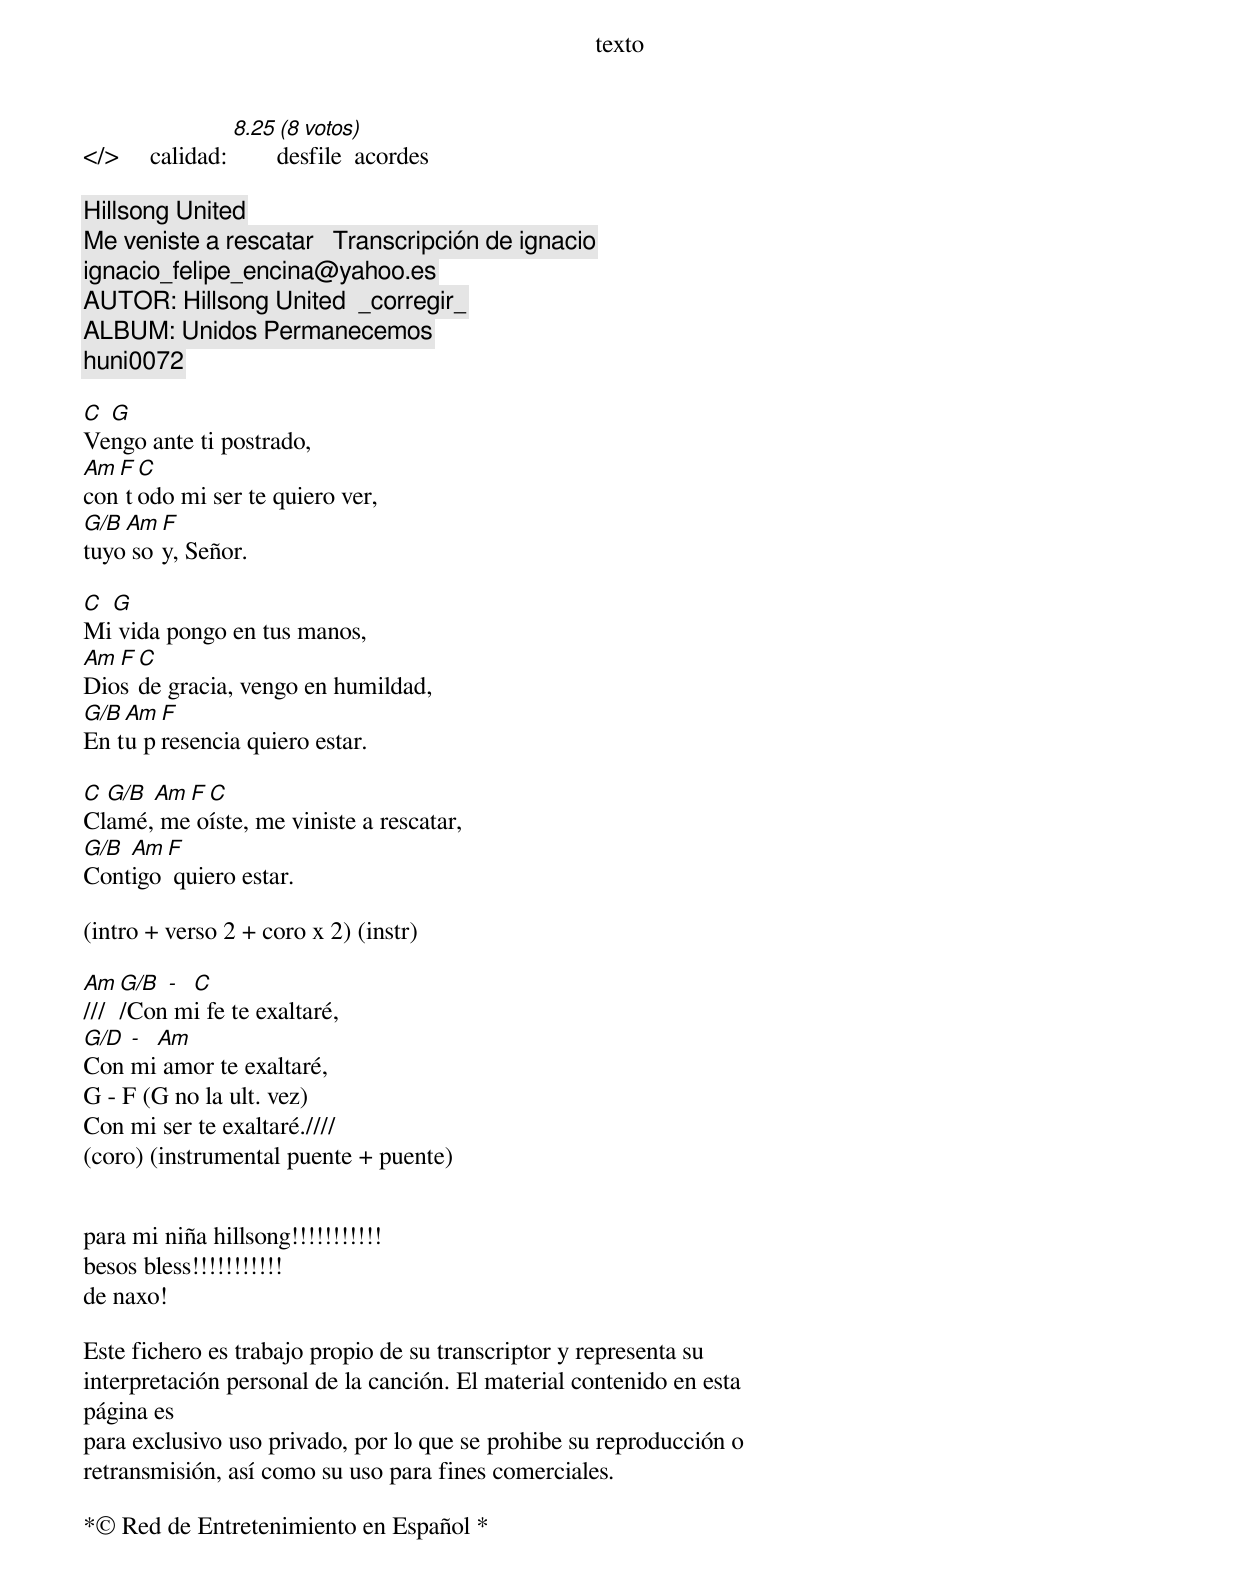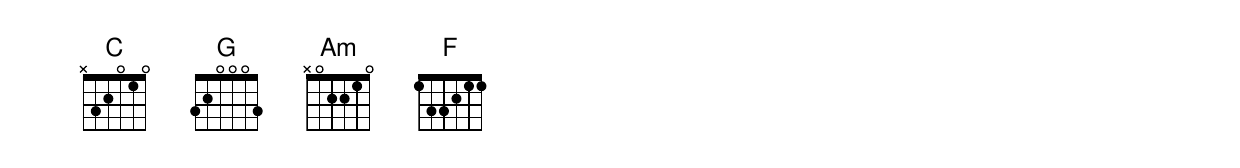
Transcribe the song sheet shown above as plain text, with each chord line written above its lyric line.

</> 	calidad: [8.25 (8 votos)] 	desfile <javascript:void(0)> acordes
<javascript:void(0)> texto <me_veniste_a_rescatar-2.txt>

Hillsong United
Me veniste a rescatar 	Transcripción de ignacio
ignacio_felipe_encina@yahoo.es
AUTOR: Hillsong United  _corregir_
ALBUM: Unidos Permanecemos
	huni0072

C G
Vengo ante ti postrado,
Am F C
con todo mi ser te quiero ver,
G/B Am F
tuyo soy, Señor.

C G
Mi vida pongo en tus manos,
Am F C
Dios de gracia, vengo en humildad,
G/B Am F
En tu presencia quiero estar.

C G/B Am F C
Clamé, me oíste, me viniste a rescatar,
G/B Am F
Contigo quiero estar.

(intro + verso 2 + coro x 2) (instr)

Am G/B - C
////Con mi fe te exaltaré,
G/D - Am
Con mi amor te exaltaré,
G - F (G no la ult. vez)
Con mi ser te exaltaré.////
(coro) (instrumental puente + puente)


para mi niña hillsong!!!!!!!!!!!
besos bless!!!!!!!!!!!
de naxo!

Este fichero es trabajo propio de su transcriptor y representa su
interpretación personal de la canción. El material contenido en esta
página es
para exclusivo uso privado, por lo que se prohibe su reproducción o
retransmisión, así como su uso para fines comerciales.

*© Red de Entretenimiento en Español *
